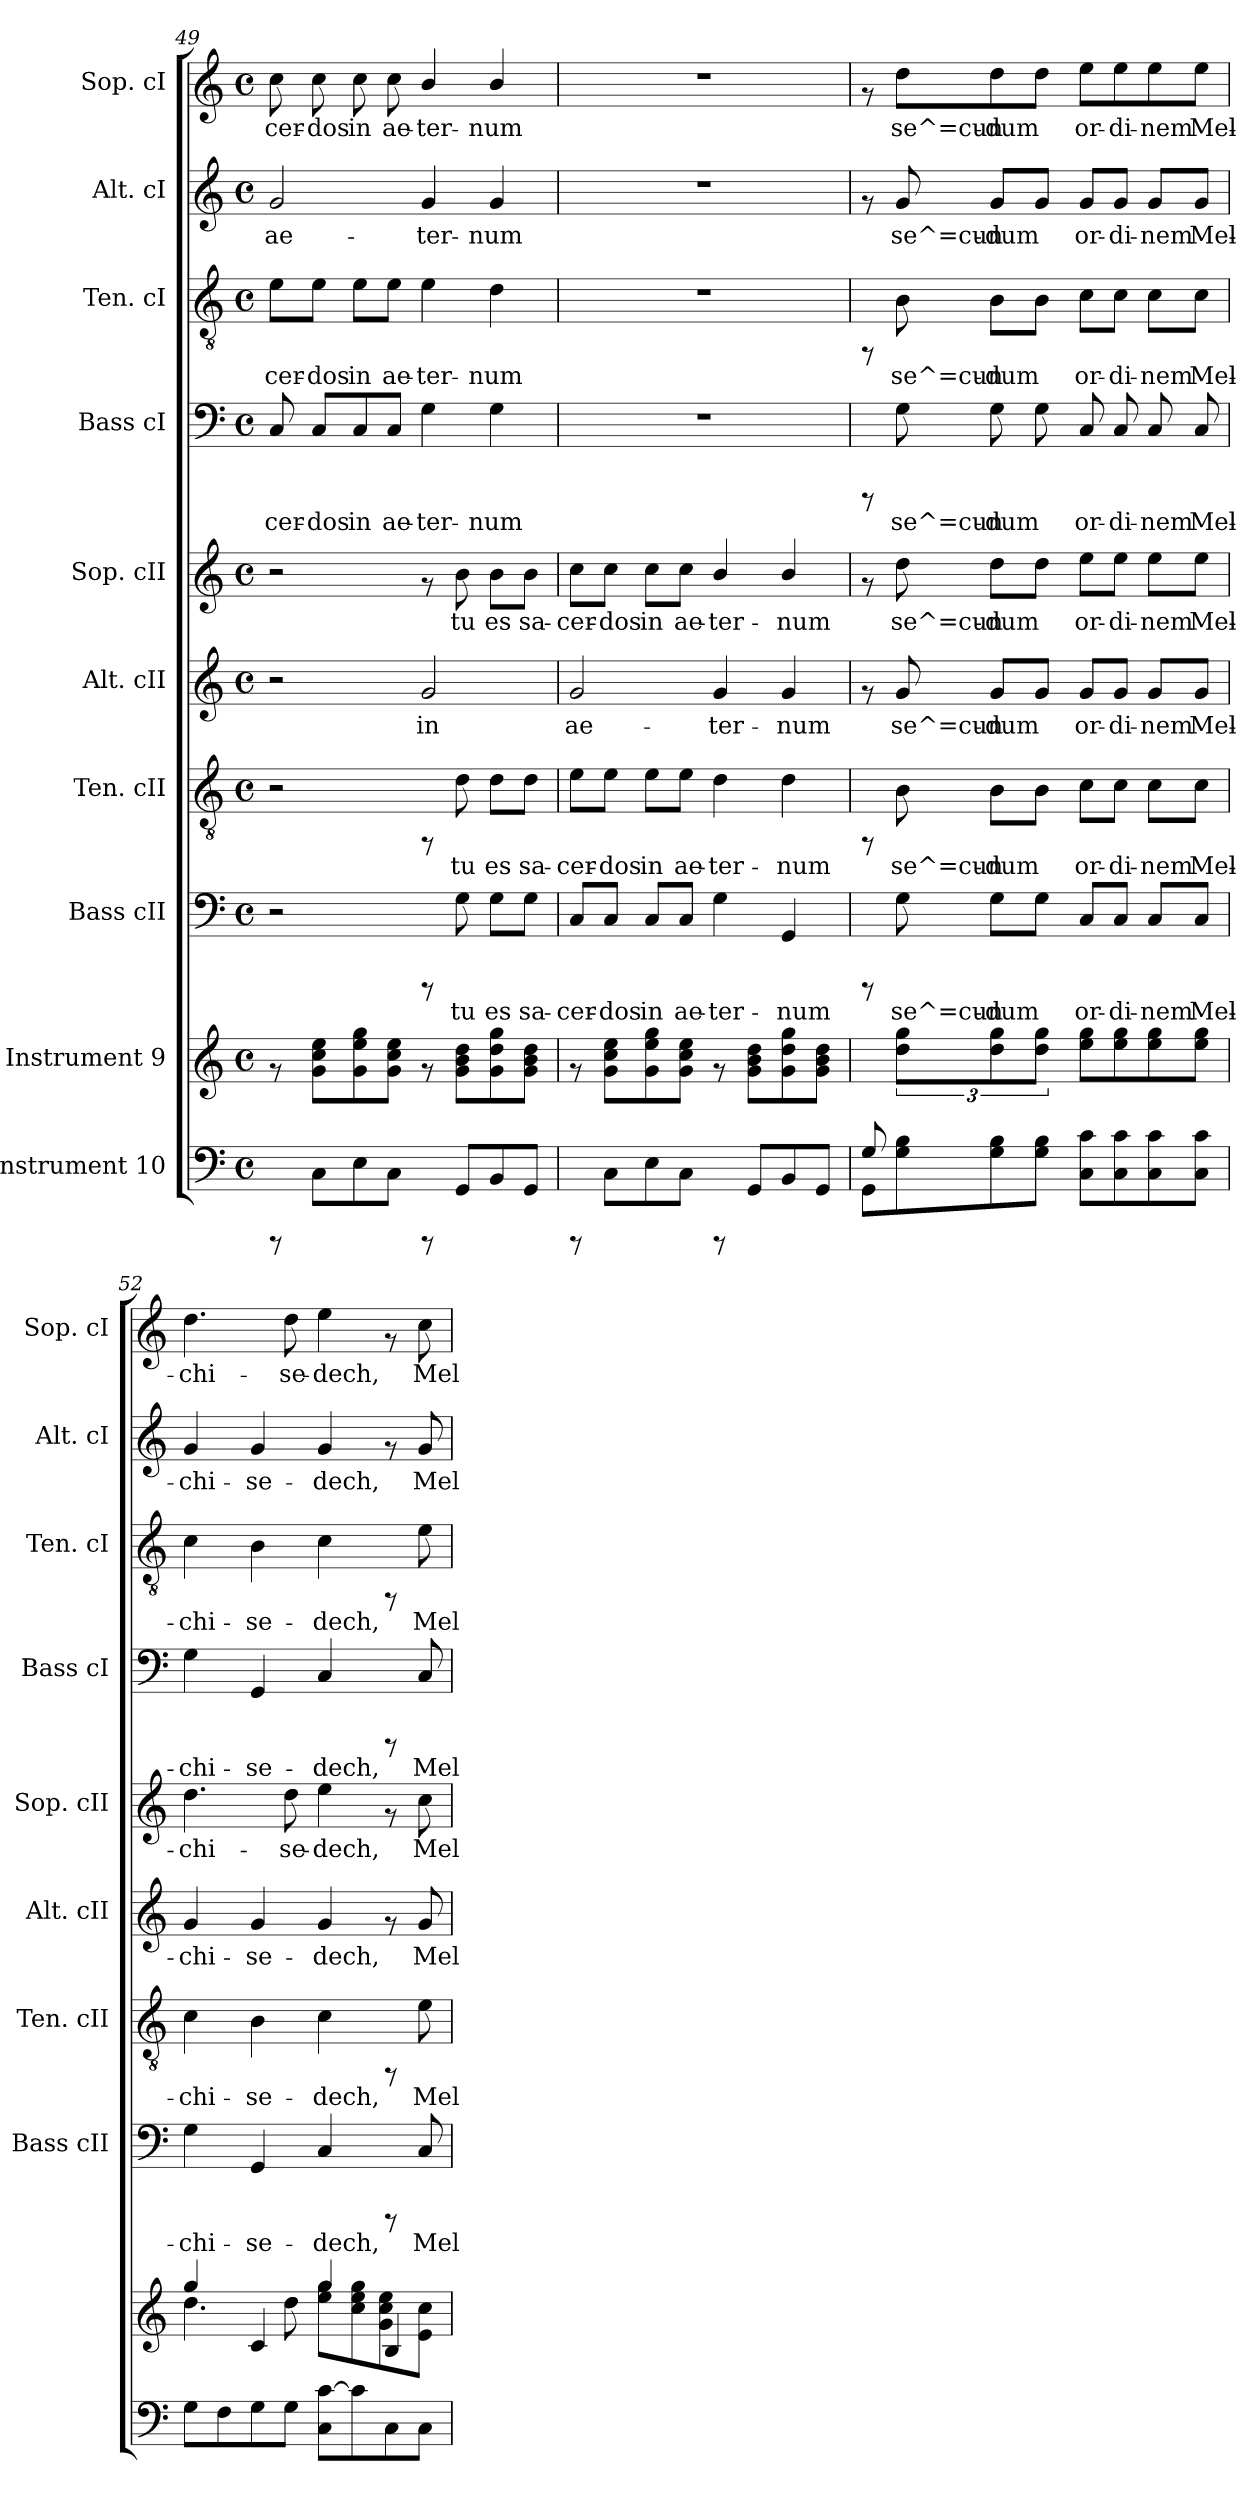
**kern	**kern	**kern	**text	**kern	**text	**kern	**text	**kern	**text	**kern	**text	**kern	**text	**kern	**text	**kern	**text
*part10	*part9	*part8	*part8	*part7	*part7	*part6	*part6	*part5	*part5	*part4	*part4	*part3	*part3	*part2	*part2	*part1	*part1
*staff10	*staff9	*staff8	*staff8	*staff7	*staff7	*staff6	*staff6	*staff5	*staff5	*staff4	*staff4	*staff3	*staff3	*staff2	*staff2	*staff1	*staff1
*I"Instrument 10	*I"Instrument 9	*I"Bass cII	*	*I"Ten. cII	*	*I"Alt. cII	*	*I"Sop. cII	*	*I"Bass cI	*	*I"Ten. cI	*	*I"Alt. cI	*	*I"Sop. cI	*
*	*	*I'Bass cII	*	*I'Ten. cII	*	*I'Alt. cII	*	*I'Sop. cII	*	*I'Bass cI	*	*I'Ten. cI	*	*I'Alt. cI	*	*I'Sop. cI	*
*clefF4	*clefG2	*clefF4	*	*clefGv2	*	*clefG2	*	*clefG2	*	*clefF4	*	*clefGv2	*	*clefG2	*	*clefG2	*
*k[]	*k[]	*k[]	*	*k[]	*	*k[]	*	*k[]	*	*k[]	*	*k[]	*	*k[]	*	*k[]	*
*C:	*C:	*C:	*	*C:	*	*C:	*	*C:	*	*C:	*	*C:	*	*C:	*	*C:	*
*M4/4	*M4/4	*M4/4	*	*M4/4	*	*M4/4	*	*M4/4	*	*M4/4	*	*M4/4	*	*M4/4	*	*M4/4	*
*met(c)	*met(c)	*met(c)	*	*met(c)	*	*met(c)	*	*met(c)	*	*met(c)	*	*met(c)	*	*met(c)	*	*met(c)	*
=49	=49	=49	=49	=49	=49	=49	=49	=49	=49	=49	=49	=49	=49	=49	=49	=49	=49
!	!	!	!	!	!	!	!	!	!	!	!LO:LY:b:cj	!	!LO:LY:b:cj	!	!LO:LY:b:cj	!	!LO:LY:b:cj
8rCCC	8rf	2r	.	2r	.	2r	.	2r	.	8C/	-cer-	8e\L	-cer-	2g/	ae-	8cc\	-cer-
!	!	!	!	!	!	!	!	!	!	!	!LO:LY:b:cj	!	!LO:LY:b:cj	!	!	!	!LO:LY:b:cj
8C\L	8ee\ 8cc\ 8g\L	.	.	.	.	.	.	.	.	8C/L	-dos	8e\J	-dos	.	.	8cc\	-dos
!	!	!	!	!	!	!	!	!	!	!	!LO:LY:b:cj	!	!LO:LY:b:cj	!	!	!	!LO:LY:b:cj
8E\	8gg\ 8ee\ 8g\	.	.	.	.	.	.	.	.	8C/	in	8e\L	in	.	.	8cc\	in
!	!	!	!	!	!	!	!	!	!	!	!LO:LY:b:cj	!	!LO:LY:b:cj	!	!	!	!LO:LY:b:cj
8C\J	8ee\ 8cc\ 8g\J	.	.	.	.	.	.	.	.	8C/J	ae-	8e\J	ae-	.	.	8cc\	ae-
!	!	!	!	!	!	!	!LO:LY:b:cj	!	!	!	!LO:LY:b:cj	!	!LO:LY:b:cj	!	!LO:LY:b:cj	!	!LO:LY:b:cj
8rCCC	8rf	8rCCC	.	8rFF	.	2g/	in	8rf	.	4G\	-ter-	4e\	-ter-	4g/	-ter-	4b/	-ter-
!	!	!	!LO:LY:b:cj	!	!LO:LY:b:cj	!	!	!	!LO:LY:b:cj	!	!	!	!	!	!	!	!
8GG/L	8dd\ 8b\ 8g\L	8G\	tu	8d\	tu	.	.	8b\	tu	.	.	.	.	.	.	.	.
!	!	!	!LO:LY:b:cj	!	!LO:LY:b:cj	!	!	!	!LO:LY:b:cj	!	!LO:LY:b:cj	!	!LO:LY:b:cj	!	!LO:LY:b:cj	!	!LO:LY:b:cj
8BB/	8gg\ 8dd\ 8g\	8G\L	es	8d\L	es	.	.	8b\L	es	4G\	-num	4d\	-num	4g/	-num	4b/	-num
!	!	!	!LO:LY:b:cj	!	!LO:LY:b:cj	!	!	!	!LO:LY:b:cj	!	!	!	!	!	!	!	!
8GG/J	8dd\ 8b\ 8g\J	8G\J	sa-	8d\J	sa-	.	.	8b\J	sa-	.	.	.	.	.	.	.	.
!!LO:PB:g=z
=50	=50	=50	=50	=50	=50	=50	=50	=50	=50	=50	=50	=50	=50	=50	=50	=50	=50
!	!	!	!LO:LY:b:cj	!	!LO:LY:b:cj	!	!LO:LY:b:cj	!	!LO:LY:b:cj	!	!	!	!	!	!	!	!
8rCCC	8rf	8C/L	-cer-	8e\L	-cer-	2g/	ae-	8cc\L	-cer-	1r	.	1r	.	1r	.	1r	.
!	!	!	!LO:LY:b:cj	!	!LO:LY:b:cj	!	!	!	!LO:LY:b:cj	!	!	!	!	!	!	!	!
8C\L	8ee\ 8cc\ 8g\L	8C/J	-dos	8e\J	-dos	.	.	8cc\J	-dos	.	.	.	.	.	.	.	.
!	!	!	!LO:LY:b:cj	!	!LO:LY:b:cj	!	!	!	!LO:LY:b:cj	!	!	!	!	!	!	!	!
8E\	8gg\ 8ee\ 8g\	8C/L	in	8e\L	in	.	.	8cc\L	in	.	.	.	.	.	.	.	.
!	!	!	!LO:LY:b:cj	!	!LO:LY:b:cj	!	!	!	!LO:LY:b:cj	!	!	!	!	!	!	!	!
8C\J	8ee\ 8cc\ 8g\J	8C/J	ae-	8e\J	ae-	.	.	8cc\J	ae-	.	.	.	.	.	.	.	.
!	!	!	!LO:LY:b:cj	!	!LO:LY:b:cj	!	!LO:LY:b:cj	!	!LO:LY:b:cj	!	!	!	!	!	!	!	!
8rCCC	8rf	4G\	-ter-	4d\	-ter-	4g/	-ter-	4b/	-ter-	.	.	.	.	.	.	.	.
8GG/L	8dd\ 8b\ 8g\L	.	.	.	.	.	.	.	.	.	.	.	.	.	.	.	.
!	!	!	!LO:LY:b:cj	!	!LO:LY:b:cj	!	!LO:LY:b:cj	!	!LO:LY:b:cj	!	!	!	!	!	!	!	!
8BB/	8gg\ 8dd\ 8g\	4GG/	-num	4d\	-num	4g/	-num	4b/	-num	.	.	.	.	.	.	.	.
8GG/J	8dd\ 8b\ 8g\J	.	.	.	.	.	.	.	.	.	.	.	.	.	.	.	.
=51	=51	=51	=51	=51	=51	=51	=51	=51	=51	=51	=51	=51	=51	=51	=51	=51	=51
*^	*	*	*	*	*	*	*	*	*	*	*	*	*	*	*	*	*
8G/	8GG\L	8ryy	8rCCC	.	8rFF	.	8rf	.	8rf	.	8rCCC	.	8rFF	.	8rf	.	8rf	.
!	!	!	!	!LO:LY:b:cj	!	!LO:LY:b:cj	!	!LO:LY:b:cj	!	!LO:LY:b:cj	!	!LO:LY:b:cj	!	!LO:LY:b:cj	!	!LO:LY:b:cj	!	!LO:LY:b:cj
2..ryy	8B\ 8G\	12gg\ 12dd\L	8G\	se^=cun-	8B\	se^=cun-	8g/	se^=cun-	8dd\	se^=cun-	8G\	se^=cun-	8B\	se^=cun-	8g/	se^=cun-	8dd\L	se^=cun-
.	.	24ryy	.	.	.	.	.	.	.	.	.	.	.	.	.	.	.	.
!	!	!	!	!LO:LY:b:cj	!	!LO:LY:b:cj	!	!LO:LY:b:cj	!	!LO:LY:b:cj	!	!LO:LY:b:cj	!	!LO:LY:b:cj	!	!LO:LY:b:cj	!	!LO:LY:b:cj
.	8B\ 8G\	12gg\ 12dd\	8G\L	-dum	8B\L	-dum	8g/L	-dum	8dd\L	-dum	8G\	-dum	8B\L	-dum	8g/L	-dum	8dd\	-dum
.	.	24ryy	.	.	.	.	.	.	.	.	.	.	.	.	.	.	.	.
!	!	!	!	!LO:LY:b:cj	!	!LO:LY:b:cj	!	!LO:LY:b:cj	!	!LO:LY:b:cj	!	!LO:LY:b:cj	!	!LO:LY:b:cj	!	!LO:LY:b:cj	!	!LO:LY:b:cj
.	8B\ 8G\J	12gg\ 12dd\J	8G\J	.	8B\J	.	8g/J	.	8dd\J	.	8G\	.	8B\J	.	8g/J	.	8dd\J	.
.	.	24ryy	.	.	.	.	.	.	.	.	.	.	.	.	.	.	.	.
!	!	!	!	!LO:LY:b:cj	!	!LO:LY:b:cj	!	!LO:LY:b:cj	!	!LO:LY:b:cj	!	!LO:LY:b:cj	!	!LO:LY:b:cj	!	!LO:LY:b:cj	!	!LO:LY:b:cj
.	8c\ 8C\L	8gg\ 8ee\L	8C/L	or-	8c\L	or-	8g/L	or-	8ee\L	or-	8C/	or-	8c\L	or-	8g/L	or-	8ee\L	or-
!	!	!	!	!LO:LY:b:cj	!	!LO:LY:b:cj	!	!LO:LY:b:cj	!	!LO:LY:b:cj	!	!LO:LY:b:cj	!	!LO:LY:b:cj	!	!LO:LY:b:cj	!	!LO:LY:b:cj
.	8c\ 8C\	8gg\ 8ee\	8C/J	-di-	8c\J	-di-	8g/J	-di-	8ee\J	-di-	8C/	-di-	8c\J	-di-	8g/J	-di-	8ee\	-di-
!	!	!	!	!LO:LY:b:cj	!	!LO:LY:b:cj	!	!LO:LY:b:cj	!	!LO:LY:b:cj	!	!LO:LY:b:cj	!	!LO:LY:b:cj	!	!LO:LY:b:cj	!	!LO:LY:b:cj
.	8c\ 8C\	8gg\ 8ee\	8C/L	-nem	8c\L	-nem	8g/L	-nem	8ee\L	-nem	8C/	-nem	8c\L	-nem	8g/L	-nem	8ee\	-nem
!	!	!	!	!LO:LY:b:cj	!	!LO:LY:b:cj	!	!LO:LY:b:cj	!	!LO:LY:b:cj	!	!LO:LY:b:cj	!	!LO:LY:b:cj	!	!LO:LY:b:cj	!	!LO:LY:b:cj
.	8c\ 8C\J	8gg\ 8ee\J	8C/J	Mel-	8c\J	Mel-	8g/J	Mel-	8ee\J	Mel-	8C/	Mel-	8c\J	Mel-	8g/J	Mel-	8ee\J	Mel-
=52	=52	=52	=52	=52	=52	=52	=52	=52	=52	=52	=52	=52	=52	=52	=52	=52	=52	=52
*	*	*^	*	*	*	*	*	*	*	*	*	*	*	*	*	*	*	*
!	!	!	!	!	!LO:LY:b:cj	!	!LO:LY:b:cj	!	!LO:LY:b:cj	!	!LO:LY:b:cj	!	!LO:LY:b:cj	!	!LO:LY:b:cj	!	!LO:LY:b:cj	!	!LO:LY:b:cj
*v	*v	*	*	*	*	*	*	*	*	*	*	*	*	*	*	*	*	*	*
8G\L	4gg/	4.dd\	4G\	-chi-	4c\	-chi-	4g/	-chi-	4.dd\	-chi-	4G\	-chi-	4c\	-chi-	4g/	-chi-	4.dd\	-chi-
8F\	.	.	.	.	.	.	.	.	.	.	.	.	.	.	.	.	.	.
!	!	!	!	!LO:LY:b:cj	!	!LO:LY:b:cj	!	!LO:LY:b:cj	!	!	!	!LO:LY:b:cj	!	!LO:LY:b:cj	!	!LO:LY:b:cj	!	!
8G\	4c/	.	4GG/	-se-	4B\	-se-	4g/	-se-	.	.	4GG/	-se-	4B\	-se-	4g/	-se-	.	.
!	!	!	!	!	!	!	!	!	!	!LO:LY:b:cj	!	!	!	!	!	!	!	!LO:LY:b:cj
8G\J	.	8dd\	.	.	.	.	.	.	8dd\	-se-	.	.	.	.	.	.	8dd\	-se-
!	!	!	!	!LO:LY:b:cj	!	!LO:LY:b:cj	!	!LO:LY:b:cj	!	!LO:LY:b:cj	!	!LO:LY:b:cj	!	!LO:LY:b:cj	!	!LO:LY:b:cj	!	!LO:LY:b:cj
[>8c\ 8C\L	4gg/	8gg\ 8ee\L	4C/	-dech,	4c\	-dech,	4g/	-dech,	4ee\	-dech,	4C/	-dech,	4c\	-dech,	4g/	-dech,	4ee\	-dech,
8c\]	.	8gg\ 8ee\ 8cc\	.	.	.	.	.	.	.	.	.	.	.	.	.	.	.	.
8C\	4B/	8ee\ 8cc\ 8g\	8rCCC	.	8rFF	.	8rf	.	8rf	.	8rCCC	.	8rFF	.	8rf	.	8rf	.
!	!	!	!	!LO:LY:b:cj	!	!LO:LY:b:cj	!	!LO:LY:b:cj	!	!LO:LY:b:cj	!	!LO:LY:b:cj	!	!LO:LY:b:cj	!	!LO:LY:b:cj	!	!LO:LY:b:cj
8C\J	.	8cc\ 8e\J	8C/	Mel-	8e\	Mel-	8g/	Mel-	8cc\	Mel-	8C/	Mel-	8e\	Mel-	8g/	Mel-	8cc\	Mel-
*	*v	*v	*	*	*	*	*	*	*	*	*	*	*	*	*	*	*	*
=	=	=	=	=	=	=	=	=	=	=	=	=	=	=	=	=	=
*-	*-	*-	*-	*-	*-	*-	*-	*-	*-	*-	*-	*-	*-	*-	*-	*-	*-
